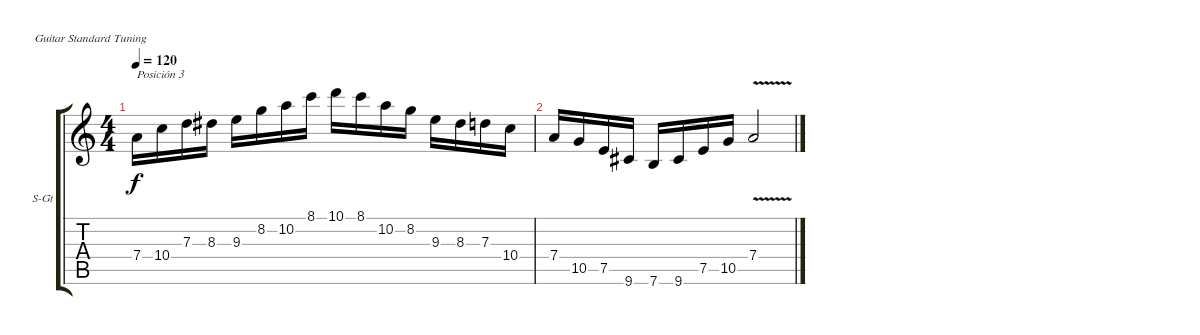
\defaultSystemsLayout 4
\bracketExtendMode groupsimilarinstruments
\firstSystemTrackNameOrientation horizontal
\otherSystemsTrackNameOrientation horizontal
\track ("Steel Guitar" "S-Gt") {instrument acousticguitarsteel}
\staff {score tabs}
\tuning (E4 B3 G3 D3 A2 E2)
\ts (4 4)
\tempo 120
\clef g2
\ks c
7.4.16{txt "Posición 3" dy f instrument acousticguitarsteel} 10.4.16 7.3.16 8.3.16 9.3.16 8.2.16 10.2.16 8.1.16 10.1.16 8.1.16 10.2.16 8.2.16 9.3.16 8.3.16 7.3.16 10.4.16 |
7.4.16 10.5.16 7.5.16 9.6.16 7.6.16 9.6.16 7.5.16 10.5.16 7.4{v}.2
